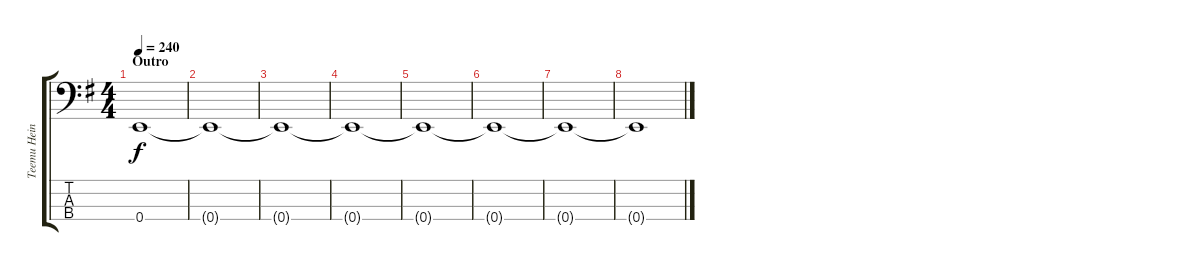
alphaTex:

\track ("Teemu Heinola (bass)" "Teemu Hein") {instrument electricbasspick}
\staff {score tabs}
\tuning (G2 D2 A1 E1) {hide}
\ts (4 4)
\section ("" "Outro")
\tempo 240
\clef f4
\ks eminor
0.4.1{dy f} |
0.4{t}.1 |
0.4{t}.1 |
0.4{t}.1 |
0.4{t}.1 |
0.4{t}.1 |
0.4{t}.1 |
0.4{t}.1
